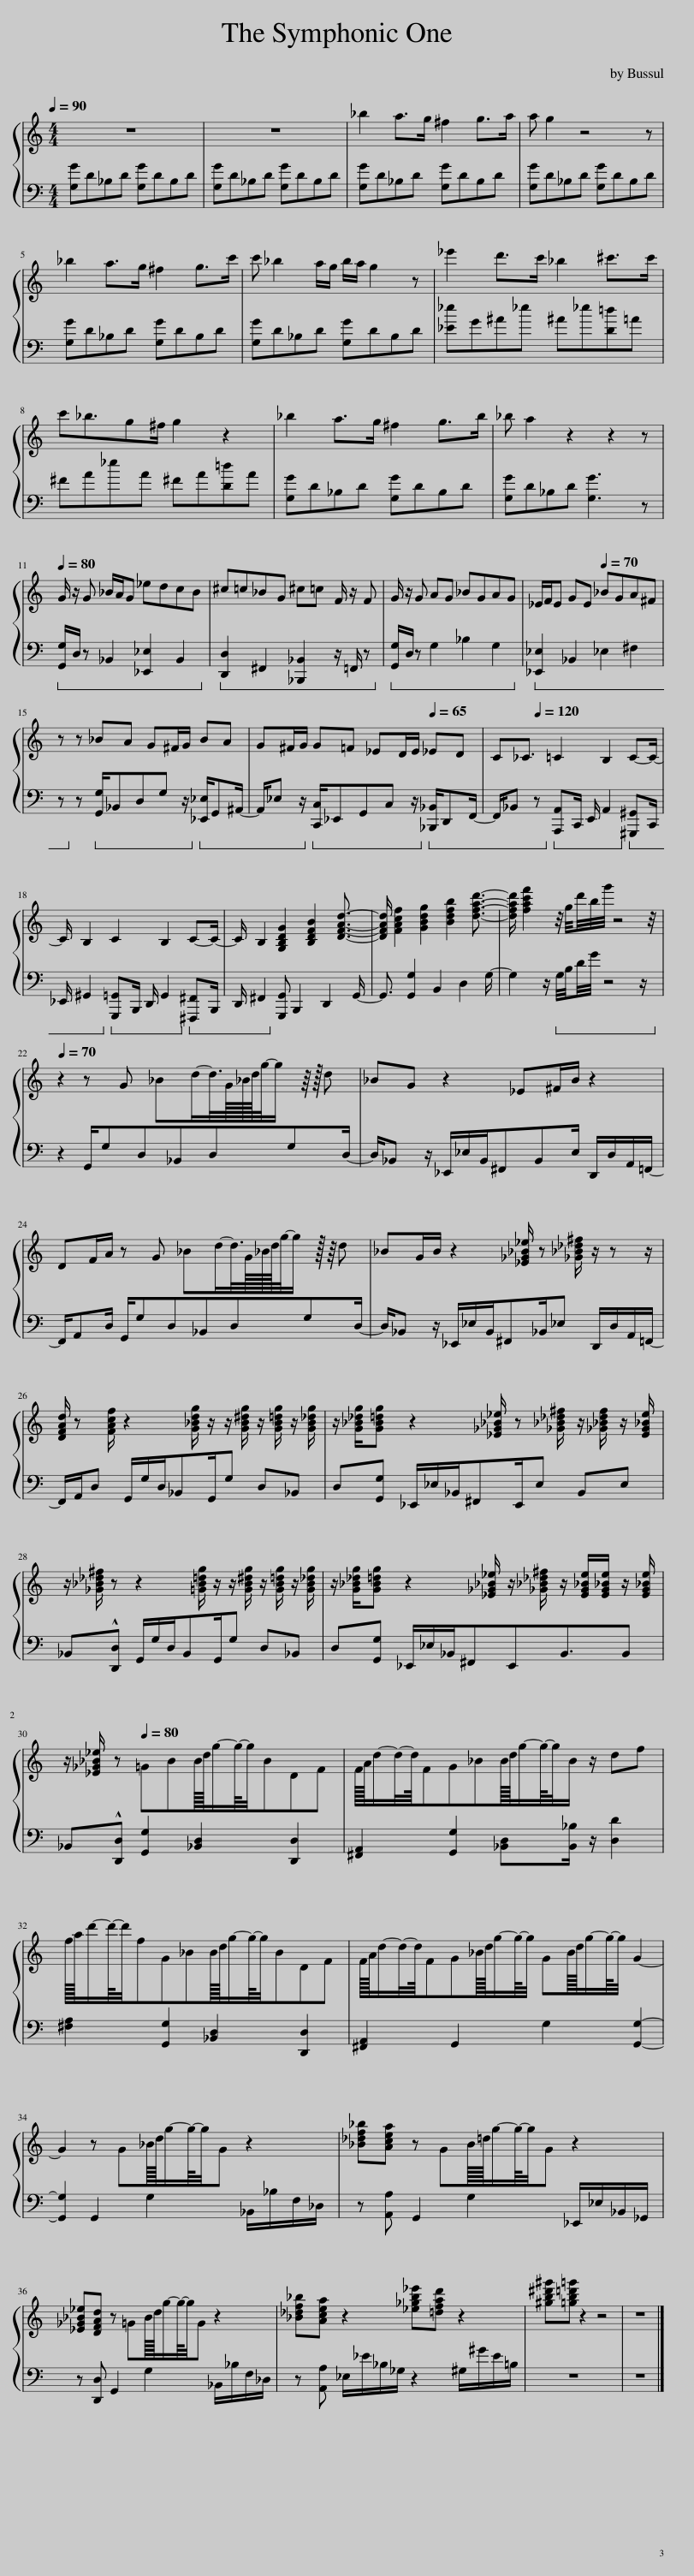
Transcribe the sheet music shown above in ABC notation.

X:1
%%score { 1 | 2 }
L:1/8
Q:1/4=90
M:4/4
I:linebreak $
K:C
V:1 treble
V:2 bass
V:1
 z8 | z8 | _b2 a>g ^f2 g>a | a g2 z4 z |$ _b2 a>g ^f2 g>c' | %5
 c' _b2 a/g/ b/a/ g2 z | _e'2 d'>c' _b2 ^c'>c' |$ c'_b3/2g^f/ g2 z2 | _b2 a>g ^f2 g>b | _b a2 z2 z2 z |$ %10
[Q:1/4=80] G/ z/ G _B/A/G _edcB | ^c=c_BG ^c=c F/ z/ F | G/ z/ G AG _BGAG | _E/F/E GE[Q:1/4=70] _BGA^F |$ z z _BA G^F/G/ BA | %15
 G^F/G/ G=F _ED/E/[Q:1/4=65] _ED | C_C3/2 =C2 B,2 C-C/-[Q:1/4=120] |$ C/ B,2 C2 B,2 C-C/- | C/ B,2 [G,B,DG]2 [B,DFB]2 [DFAd]3/2- | [DFAd]/ [FAcf]2 [GBdg]2 [Bdfb]2 [dfad']3/2- | %20
 [dfad']/ [fac'f']2 z/4 g/4d'/4b/4g'/4 z4 z/4 |$[Q:1/4=70] z2 z G _Bd/-d3/8G/16_B/16d/16g/4-g/ z/8 z/16 d | _BG z2 _E^F/B/ z2 |$ DF/A/ z G _Bd/-d3/8G/16_B/16d/16g/4-g/ z/16 z/8 d | _BG/B/ z2 [_E_G_B_e]/ z [_G_B_d^f]/ z/ z z/ |$ %25
 [DFAd]/ z [FAcf]/ z2 [G_Bdg]/ z/ z/ [GB^dg]/ z/ [GB=dg]/ z/ [GB_dg]/ | z/ [G_B_dg]/[GB=dg] z2 [_E_G_B_e]/ z [_G_B_d^f]/ z/ [_G_Bdf]/ z/ [EG_Be]/ |$ z/ [_G_B_d^f]/ z z2 [=GB=dg]/ z/ z/ [GB^dg]/ z/ [GB=dg]/ z/ [GB_dg]/ | z/ [G_B_dg]/[GB=dg] z2 [_E_G_B_e]/ z/ [_G_B_d^f]/ z/ [EG_Be]/[EG_Be]/ z/ [EG_Be]/ |$ z/ [_E_G_B_e]/ z[Q:1/4=80] =GBB/16d/16g/-g/8-g/4BDF | %30
 F/16A/16d/-d/4-d/8FG_BB/16d/16g/-g/8-g/4B/ z/ df |$ f/16a/16d'/-d'/8-d'/4fG_BB/16d/16g/-g/8-g/4BDF | F/16A/16d/-d/4-d/8FG_B/16d/16g/-g/8-g/4 GB/16d/16g/-g/8-g/4 G2- |$ G2 z G_B/16d/16g/-g/8-g/4G z2 | [_B_df_b][Acea] z GB/16=d/16g/-g/8-g/4G z2 |$ %35
 [_E_G_B_e][DFAd] z =GB/16d/16g/-g/8-g/4G z2 | [_B_df_b][Acea] z2 [_e_gb_e'][=dfad'] z2 | [^gb^d'^g'][=gb=d'=g'] z2 z4 | z8 |] %39
V:2
 [G,G]D_B,D [G,G]DB,D | [G,G]D_B,D [G,G]DB,D | [G,G]D_B,D [G,G]DB,D | [G,G]D_B,D [G,G]DB,D |$ [G,G]D_B,D [G,G]DB,D | %5
 [G,G]D_B,D [G,G]DB,D | [_E_e]G^A_e ^A_e[D=d]=A |$ ^FA_eA ^FA[D=d]A | [G,G]D_B,D [G,G]DB,D | [G,G]D_B,D [G,G]3 z |$ %10
!ped! [G,,G,]/D,/ z _B,,2 [_E,,_E,]2 B,,2!ped-up! |!ped! [D,,D,]2 ^F,,2 [_B,,,_B,,]2 z/ =F,,/ z!ped-up! |!ped! [G,,G,]/D,/ z G,2 _B,2 G,2!ped-up! |!ped! [_E,,_E,]2 _B,,2 _E,2 ^F,2 |$ z!ped-up! z!ped! [G,,G,]/_B,,D,G, z/!ped-up!!ped! [_E,,_E,]/G,,^A,,/- | %15
 A,,/_E, z/!ped-up!!ped! [C,,C,]/_E,,G,,C, z/!ped-up!!ped! [_B,,,_B,,]/D,,F,,/- | F,,/_B,, z!ped-up!!ped! [A,,,A,,]C,,/ E,,/ A,,2!ped-up!!ped! [^G,,,^G,,]C,,/ |$ _E,,/ ^G,,2!ped-up!!ped! [G,,,=G,,]B,,,/ D,,/ G,,2!ped-up!!ped! [^F,,,^F,,]B,,,/ | D,,/ ^F,,2!ped-up! [G,,,G,,] B,,,2 D,,2 G,,/- | G,,3/2 [G,,G,]2 B,,2 D,2 G,/- | %20
 G,2 z/!ped! G,/4B,/4D/4G/4 z4 z/!ped-up! |$ z2 G,,/G,D,_B,,D,G,D,/- | D,/_B,, z/ _E,,/_E,/B,,/^F,,B,,E,/ D,,/D,/A,,/=F,,/- |$ F,,/A,,D,/ G,,/G,D,_B,,D,G,D,/- | D,/_B,, z/ _E,,/_E,/B,,/^F,,_B,,/_E, D,,/D,/A,,/=F,,/- |$ %25
 F,,/A,,/D, G,,/G,/D,/_B,,G,,/G, D,_B,, | D,[G,,G,] _E,,/_E,/_B,,/^F,,E,,/E, B,,E, |$ _B,,!^![D,,D,] G,,/G,/D,/B,,G,,/G, D,_B,, | D,[G,,G,] _E,,/_E,/_B,,/^F,,E,,B,,3/2B,, |$ _B,,!^![D,,D,] [G,,G,]2 [_B,,D,]2 [D,,D,]2 | %30
 [^F,,A,,]2 [G,,G,]2 [_B,,D,][B,,_B,]/ z/ [D,D]2 |$ [^F,A,]2 [G,,G,]2 [_B,,D,]2 [D,,D,]2 | [^F,,A,,]2 G,,2 G,2 [G,,G,]2- |$ [G,,G,]2 G,,2 G,2 _B,,/_B,/F,/_D,/ | z [A,,A,] G,,2 G,2 _E,,/_E,/_B,,/_G,,/ |$ %35
 z [D,,D,] G,,2 G,2 _B,,/_B,/F,/_D,/ | z [A,,A,] _E,/_E/_B,/_G,/ z2 ^G,/^G/E/=B,/ | z8 | z8 |] %39
